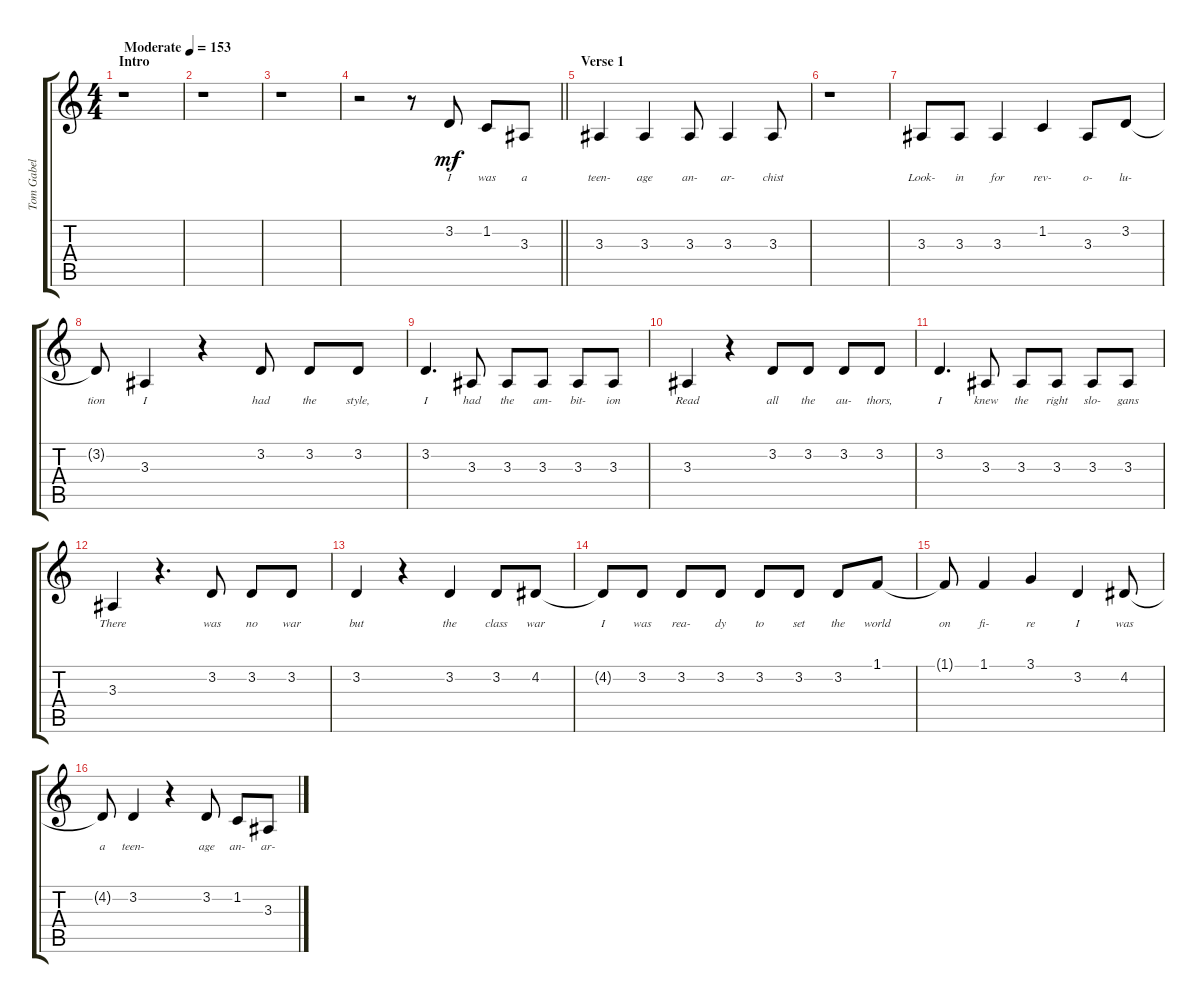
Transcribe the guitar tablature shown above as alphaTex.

\track ("Tom Gabel (Vocals)" "Tom Gabel ") {instrument oboe}
\staff {score tabs}
\tuning (E4 B3 G3 D3 A2 E2) {hide}
\ts (4 4)
\section ("" "Intro")
\tempo (153 "Moderate")
\clef g2
\ks c
r.1{dy mf instrument oboe} |
r.1 |
r.1 |
\barLineRight lightlight
r.2 r.8 3.2.8{lyrics (0 "I") lyrics (1 "") lyrics (2 "") lyrics (3 "") lyrics (4 "")} 1.2.8{lyrics (0 "was") lyrics (1 "") lyrics (2 "") lyrics (3 "") lyrics (4 "")} 3.3.8{lyrics (0 "a") lyrics (1 "") lyrics (2 "") lyrics (3 "") lyrics (4 "")} |
\section ("" "Verse 1")
3.3.4{lyrics (0 "teen-") lyrics (1 "") lyrics (2 "") lyrics (3 "") lyrics (4 "")} 3.3.4{lyrics (0 "age") lyrics (1 "") lyrics (2 "") lyrics (3 "") lyrics (4 "")} 3.3.8{lyrics (0 "an-") lyrics (1 "") lyrics (2 "") lyrics (3 "") lyrics (4 "")} 3.3.4{lyrics (0 "ar-") lyrics (1 "") lyrics (2 "") lyrics (3 "") lyrics (4 "")} 3.3.8{lyrics (0 "chist") lyrics (1 "") lyrics (2 "") lyrics (3 "") lyrics (4 "")} |
r.1 |
3.3.8{lyrics (0 "Look-") lyrics (1 "") lyrics (2 "") lyrics (3 "") lyrics (4 "")} 3.3.8{lyrics (0 "in") lyrics (1 "") lyrics (2 "") lyrics (3 "") lyrics (4 "")} 3.3.4{lyrics (0 "for") lyrics (1 "") lyrics (2 "") lyrics (3 "") lyrics (4 "")} 1.2.4{lyrics (0 "rev-") lyrics (1 "") lyrics (2 "") lyrics (3 "") lyrics (4 "")} 3.3.8{lyrics (0 "o-") lyrics (1 "") lyrics (2 "") lyrics (3 "") lyrics (4 "")} 3.2.8{lyrics (0 "lu-") lyrics (1 "") lyrics (2 "") lyrics (3 "") lyrics (4 "")} |
3.2{t}.8{lyrics (0 "tion") lyrics (1 "") lyrics (2 "") lyrics (3 "") lyrics (4 "")} 3.3.4{lyrics (0 "I") lyrics (1 "") lyrics (2 "") lyrics (3 "") lyrics (4 "")} r.4 3.2.8{lyrics (0 "had") lyrics (1 "") lyrics (2 "") lyrics (3 "") lyrics (4 "")} 3.2.8{lyrics (0 "the") lyrics (1 "") lyrics (2 "") lyrics (3 "") lyrics (4 "")} 3.2.8{lyrics (0 "style,") lyrics (1 "") lyrics (2 "") lyrics (3 "") lyrics (4 "")} |
3.2.4{d lyrics (0 "I") lyrics (1 "") lyrics (2 "") lyrics (3 "") lyrics (4 "")} 3.3.8{lyrics (0 "had") lyrics (1 "") lyrics (2 "") lyrics (3 "") lyrics (4 "")} 3.3.8{lyrics (0 "the") lyrics (1 "") lyrics (2 "") lyrics (3 "") lyrics (4 "")} 3.3.8{lyrics (0 "am-") lyrics (1 "") lyrics (2 "") lyrics (3 "") lyrics (4 "")} 3.3.8{lyrics (0 "bit-") lyrics (1 "") lyrics (2 "") lyrics (3 "") lyrics (4 "")} 3.3.8{lyrics (0 "ion") lyrics (1 "") lyrics (2 "") lyrics (3 "") lyrics (4 "")} |
3.3.4{lyrics (0 "Read") lyrics (1 "") lyrics (2 "") lyrics (3 "") lyrics (4 "")} r.4 3.2.8{lyrics (0 "all") lyrics (1 "") lyrics (2 "") lyrics (3 "") lyrics (4 "")} 3.2.8{lyrics (0 "the") lyrics (1 "") lyrics (2 "") lyrics (3 "") lyrics (4 "")} 3.2.8{lyrics (0 "au-") lyrics (1 "") lyrics (2 "") lyrics (3 "") lyrics (4 "")} 3.2.8{lyrics (0 "thors,") lyrics (1 "") lyrics (2 "") lyrics (3 "") lyrics (4 "")} |
3.2.4{d lyrics (0 "I") lyrics (1 "") lyrics (2 "") lyrics (3 "") lyrics (4 "")} 3.3.8{lyrics (0 "knew") lyrics (1 "") lyrics (2 "") lyrics (3 "") lyrics (4 "")} 3.3.8{lyrics (0 "the") lyrics (1 "") lyrics (2 "") lyrics (3 "") lyrics (4 "")} 3.3.8{lyrics (0 "right") lyrics (1 "") lyrics (2 "") lyrics (3 "") lyrics (4 "")} 3.3.8{lyrics (0 "slo-") lyrics (1 "") lyrics (2 "") lyrics (3 "") lyrics (4 "")} 3.3.8{lyrics (0 "gans") lyrics (1 "") lyrics (2 "") lyrics (3 "") lyrics (4 "")} |
3.3.4{lyrics (0 "There") lyrics (1 "") lyrics (2 "") lyrics (3 "") lyrics (4 "")} r.4{d} 3.2.8{lyrics (0 "was") lyrics (1 "") lyrics (2 "") lyrics (3 "") lyrics (4 "")} 3.2.8{lyrics (0 "no") lyrics (1 "") lyrics (2 "") lyrics (3 "") lyrics (4 "")} 3.2.8{lyrics (0 "war") lyrics (1 "") lyrics (2 "") lyrics (3 "") lyrics (4 "")} |
3.2.4{lyrics (0 "but") lyrics (1 "") lyrics (2 "") lyrics (3 "") lyrics (4 "")} r.4 3.2.4{lyrics (0 "the") lyrics (1 "") lyrics (2 "") lyrics (3 "") lyrics (4 "")} 3.2.8{lyrics (0 "class") lyrics (1 "") lyrics (2 "") lyrics (3 "") lyrics (4 "")} 4.2.8{lyrics (0 "war") lyrics (1 "") lyrics (2 "") lyrics (3 "") lyrics (4 "")} |
4.2{t}.8{lyrics (0 "I") lyrics (1 "") lyrics (2 "") lyrics (3 "") lyrics (4 "")} 3.2.8{lyrics (0 "was") lyrics (1 "") lyrics (2 "") lyrics (3 "") lyrics (4 "")} 3.2.8{lyrics (0 "rea-") lyrics (1 "") lyrics (2 "") lyrics (3 "") lyrics (4 "")} 3.2.8{lyrics (0 "dy") lyrics (1 "") lyrics (2 "") lyrics (3 "") lyrics (4 "")} 3.2.8{lyrics (0 "to") lyrics (1 "") lyrics (2 "") lyrics (3 "") lyrics (4 "")} 3.2.8{lyrics (0 "set") lyrics (1 "") lyrics (2 "") lyrics (3 "") lyrics (4 "")} 3.2.8{lyrics (0 "the") lyrics (1 "") lyrics (2 "") lyrics (3 "") lyrics (4 "")} 1.1.8{lyrics (0 "world") lyrics (1 "") lyrics (2 "") lyrics (3 "") lyrics (4 "")} |
1.1{t}.8{lyrics (0 "on") lyrics (1 "") lyrics (2 "") lyrics (3 "") lyrics (4 "")} 1.1.4{lyrics (0 "fi-") lyrics (1 "") lyrics (2 "") lyrics (3 "") lyrics (4 "")} 3.1.4{lyrics (0 "re") lyrics (1 "") lyrics (2 "") lyrics (3 "") lyrics (4 "")} 3.2.4{lyrics (0 "I") lyrics (1 "") lyrics (2 "") lyrics (3 "") lyrics (4 "")} 4.2.8{lyrics (0 "was") lyrics (1 "") lyrics (2 "") lyrics (3 "") lyrics (4 "")} |
4.2{t}.8{lyrics (0 "a") lyrics (1 "") lyrics (2 "") lyrics (3 "") lyrics (4 "")} 3.2.4{lyrics (0 "teen-") lyrics (1 "") lyrics (2 "") lyrics (3 "") lyrics (4 "")} r.4 3.2.8{lyrics (0 "age") lyrics (1 "") lyrics (2 "") lyrics (3 "") lyrics (4 "")} 1.2.8{lyrics (0 "an-") lyrics (1 "") lyrics (2 "") lyrics (3 "") lyrics (4 "")} 3.3.8{lyrics (0 "ar-") lyrics (1 "") lyrics (2 "") lyrics (3 "") lyrics (4 "")}
